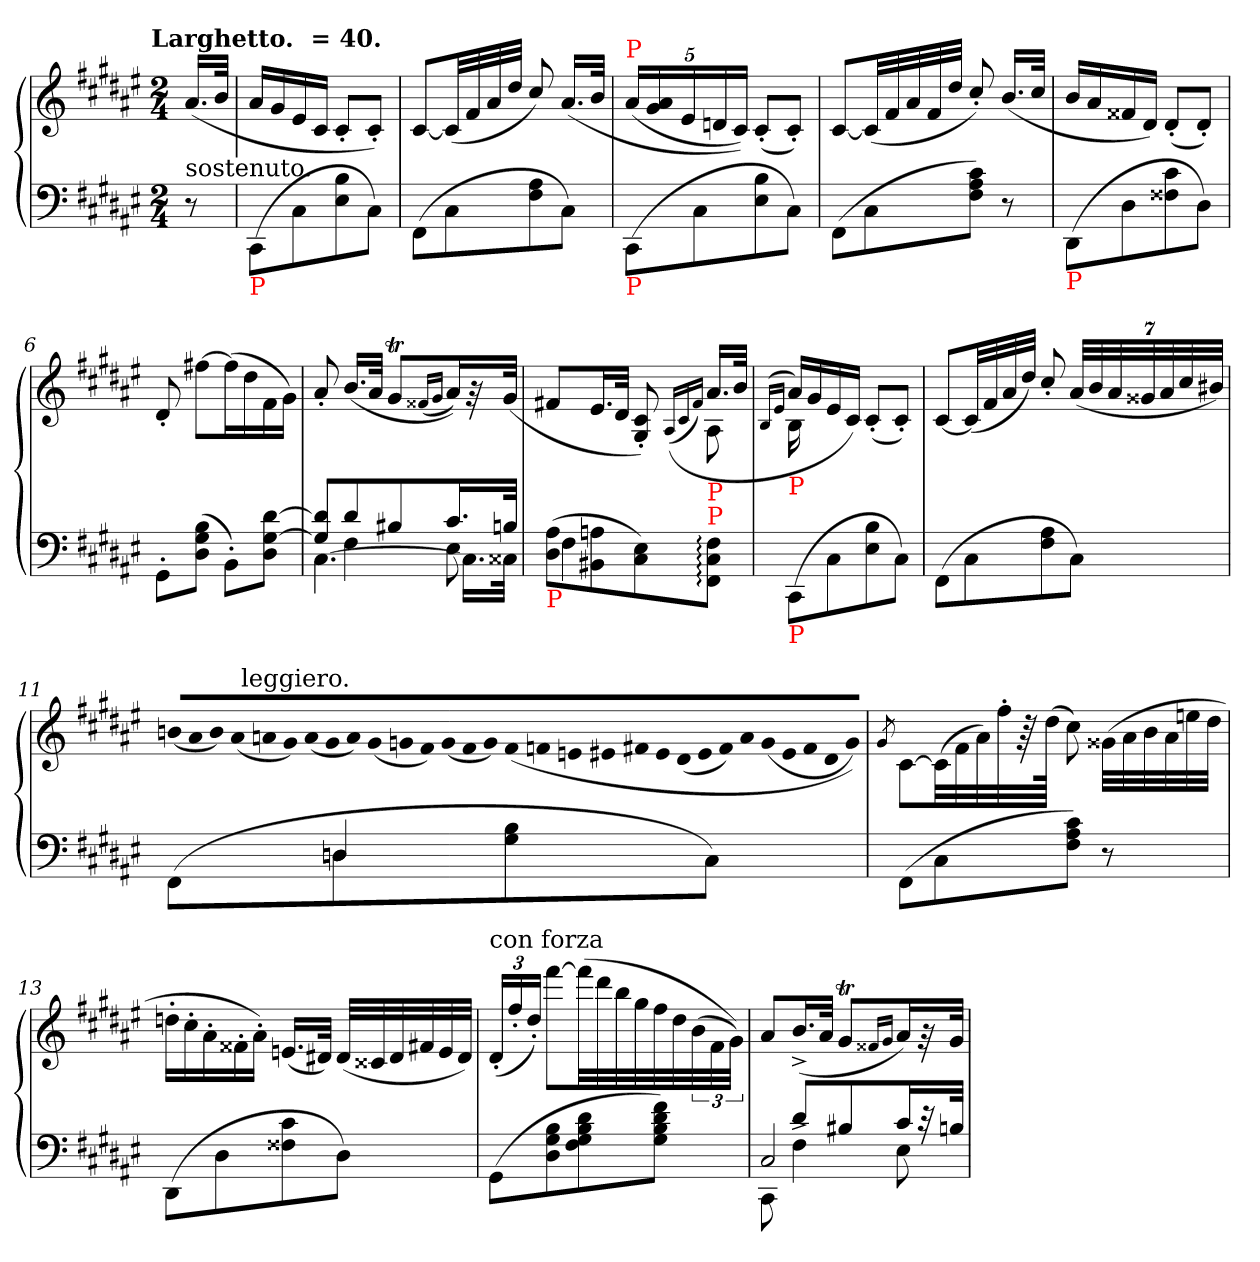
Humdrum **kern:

**kern	**kern
*part1	*part1
*staff2	*staff1
*clefF4	*clefG2
*k[f#c#g#d#a#e#]	*k[f#c#g#d#a#e#]
*F#:	*F#:
!!LO:TX:omd:t=Larghetto. &nbsp;=&nbsp;40.
*M2/4	*M2/4
*MM40	*MM40
=	=
!LO:TX:a:t=sostenuto.	!
8r	(<16.a#LL
.	32bJJk
=1	=1
!LO:TX:b:color=red:t=P	!
(>8CC#\L	16a#LL
.	16g#
8C#	16e#
.	16c#JJ
8B 8E#	8c#'L
8C#J)	8c#'J)
=2	=2
(>8FF#\L	[8c#L
8C#	(<32c#LL]
.	32f#
.	32a#
.	32dd#JJJ
8A# 8F#	8cc#/)
8C#J)	(<16.a#LL
.	32bJJk
=3	=3
*	*Xbrackettup
!	!LO:TX:a:color=red:t=P
!LO:TX:b:color=red:t=P	!
(>8CC#\L	(<20a#LL
.	20a# 20g#
.	20e#
8C#	.
.	20dn
.	20c#JJ))
8B 8E#	(<8c#'<L
8C#J)	8c#'<J)
=4	=4
(>8FF#\L	[8c#L
*	*Xtuplet
8C#	(<40c#LL]
.	40f#
.	40a#
.	40f#
.	40dd#JJJ
8c# 8A# 8F#J)	8cc#'</)
8r	(<16.b/LL
.	32cc#JJk
=5	=5
!LO:TX:b:color=red:t=P	!
(>8DD#\L	16bLL
.	16a#
8D#	16f##X
.	16d#JJ)
8c# 8F##X	(<8d#'<L
8D#J)	8d#'<J)
=6	=6
8GG#'>\L	8d#'<
(>8B 8G# 8D#J	[8ff#XL
8BB'>L)	(>16ff#L]
.	16dd#
[8d# [8G# 8D#J	16f#
.	16g#JJ)
=7	=7
*^	*
*	*^	*
8d#] 8G#]L	8ryy	[4.C#\	8a#'<
8d#	4F#	.	(<16.bLL
.	.	.	32a#JJk
8B#X	.	.	8g#TL
.	.	.	(<16qqf##X/LL
.	.	.	16qqg#/JJ
16.c#L	8E#	16.C#\LL]	16a#L))
.	.	.	32rg
32BnJJk	.	32C##X\JJk	(<32g#JJk
=8	=8	=8	=8
*	*	*	*^
!LO:TX:b:color=red:t=P	!	!	!	!
*	*v	*v	*	*
(>8A#\ 8D#\L	4F#\	8f#XL	4.ryy
8An 8BB#X	.	16.e#L	.
.	.	32d#JJk	.
8E# 8C#)	4ryy	8c#'< 8G#'<)	.
.	.	((>16qqA#/LL	.
.	.	16qqc#/	.
.	.	16qqf#/JJ)	.
!	!	!LO:TX:b:color=red:t=P	!
!	!	!LO:TX:b:color=red:t=P	!
8F#: 8C#: 8FF#:J	.	16.a#LL	8A#
.	.	32bJJk	.
*v	*v	*	*
=9	=9	=9
.	(<16qqB/LL	.
.	16qqe#JJ	.
!	!LO:TX:b:color=red:t=P	!
!LO:TX:b:color=red:t=P	!	!
(>8CC#\L	16a#LL)	16B
.	16g#	8.ryy
8C#	16e#	.
.	16c#JJ)	.
8B 8E#	(<8c#'<L	4ryy
8C#J)	8c#'<J)	.
*	*v	*v
=10	=10
(>8FF#\L	[8c#L
8C#	(<32c#LL]
.	32f#
.	32a#
.	32dd#JJJ)
8A# 8F#	8cc#'</
*	*tuplet
8C#J)	(<56a#LLL
.	56b
.	56a#
.	56g##X
.	56a#
.	56cc#
.	56b#XJJJ)
=11	=11
*^	*
*	*	*Xtuplet
!	!	!LO:N:vis=8
8ryy	(>8FF#L	(<60bn!L
!	!	!LO:N:vis=8
.	.	60a#!
!	!	!LO:N:vis=8
.	.	60b!)
!	!	!LO:N:vis=8
.	.	(<60a#!
!	!	!LO:TX:a:t=leggiero.
!	!	!LO:N:vis=8
.	.	60an!
!	!	!LO:N:vis=8
.	.	60g#!)
!	!	!LO:N:vis=8
.	.	(<60a!
!	!	!LO:N:vis=8
.	.	60g#!
4Dn	8Dn	.
!	!	!LO:N:vis=8
.	.	60a!)
!	!	!LO:N:vis=8
.	.	(<60g#!
!	!	!LO:N:vis=8
.	.	60gn!
!	!	!LO:N:vis=8
.	.	60f#!)
!	!	!LO:N:vis=8
.	.	(<60g!
!	!	!LO:N:vis=8
.	.	60f#!
!	!	!LO:N:vis=8
.	.	60g!)
!	!	!LO:N:vis=8
.	8B 8G#	(<60f#!
!	!	!LO:N:vis=8
.	.	60fn!
!	!	!LO:N:vis=8
.	.	60en!
!	!	!LO:N:vis=8
.	.	60e#X!
!	!	!LO:N:vis=8
.	.	60f#X!
!	!	!LO:N:vis=8
.	.	60e#!
!	!	!LO:N:vis=8
.	.	(<60d#!
!	!	!LO:N:vis=8
.	.	60e#!
8ryy	8C#J)	.
!	!	!LO:N:vis=8
.	.	60f#!)
!	!	!LO:N:vis=8
.	.	60a!
!	!	!LO:N:vis=8
.	.	(<60g!
!	!	!LO:N:vis=8
.	.	60e#!
!	!	!LO:N:vis=8
.	.	60f#!
!	!	!LO:N:vis=8
.	.	60d#!
!	!	!LO:N:vis=8
.	.	60g!J))
*v	*v	*
=12	=12
.	8qg#/
(>8FF#\L	[8c#\L
8C#	(>40c#LL]
.	40f#
.	40a#)
.	40ff#'
.	80r
.	(>80dd#JJJk
8c# 8A# 8F#J)	8cc#)
8r	(>48g##XLLL
.	48a#
.	48b
.	48a#
.	48een
.	48dd#JJJ
=13	=13
(>8DD#\L	20ddn'\LL
.	20cc#'
.	20a#'
8D#	.
.	20f##X'
.	20a#'JJ)
8c# 8F##X	(<16.enLL
.	32d#XJJk)
8D#J)	(<48d#LLL
.	48c##X
.	48d#
.	48f#
.	48e
.	48d#JJJ)
=14	=14
*	*tuplet
!	!LO:TX:a:t=con forza
(>8GG#L	(>24d#'LL
.	24ff#'
.	24dd#'JJ)
8B 8G# 8D#	[8fff#L
8d# 8B 8G# 8F#	(>32fff#LL]
.	32ddd#
.	32bb
.	32gg#
8f# 8d# 8B 8G#J)	32ff#
.	32dd#
*	*brackettup
.	(>48b
.	48f#
.	48g#JJJ))
=15	=15
*^	*
*	*^	*
8ryy	2C#/	8CC#\	8a#L
8d#L	.	4F#^<\	(<16.b^<L
.	.	.	32a#JJk
8B#X	.	.	8g#TL
.	.	.	16qqf##X/LL
.	.	.	16qqg#/JJ
16c#L	.	8E#\	16a#L)
32rc	.	.	32rg
32BnJJk	.	.	32g#JJk
*v	*v	*v	*
=	=
*-	*-
